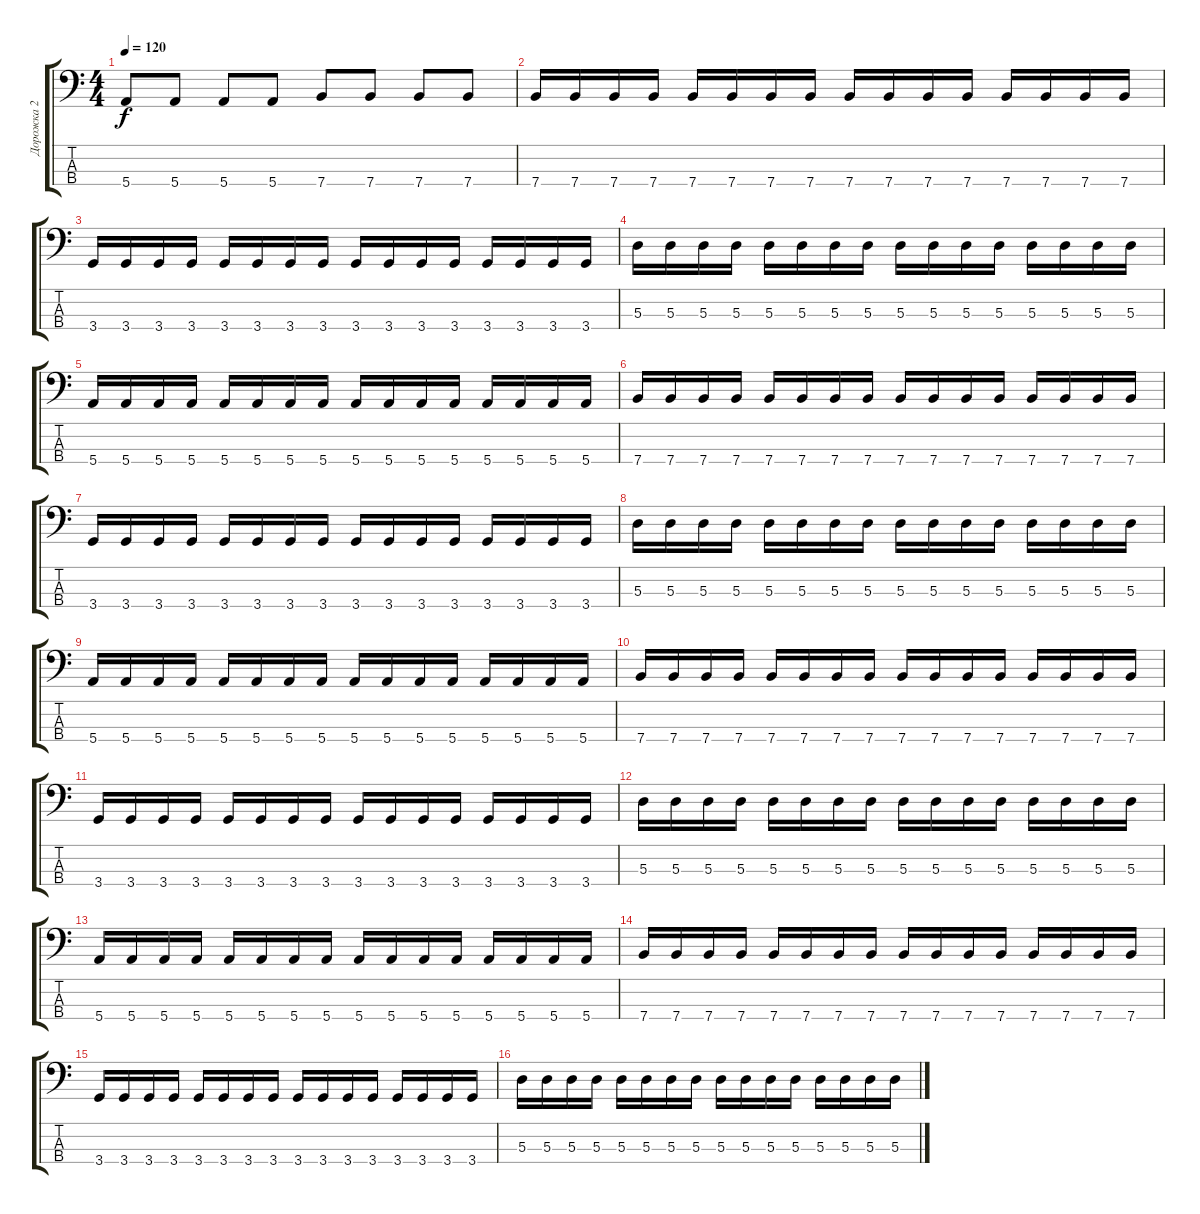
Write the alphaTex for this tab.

\track ("Дорожка 2" "Дорожка 2") {instrument electricbassfinger}
\staff {score tabs}
\tuning (G2 D2 A1 E1) {hide}
\ts (4 4)
\tempo 120
\clef f4
\ks c
5.4.8{dy f} 5.4.8 5.4.8 5.4.8 7.4.8 7.4.8 7.4.8 7.4.8 |
7.4.16 7.4.16 7.4.16 7.4.16 7.4.16 7.4.16 7.4.16 7.4.16 7.4.16 7.4.16 7.4.16 7.4.16 7.4.16 7.4.16 7.4.16 7.4.16 |
3.4.16 3.4.16 3.4.16 3.4.16 3.4.16 3.4.16 3.4.16 3.4.16 3.4.16 3.4.16 3.4.16 3.4.16 3.4.16 3.4.16 3.4.16 3.4.16 |
5.3.16 5.3.16 5.3.16 5.3.16 5.3.16 5.3.16 5.3.16 5.3.16 5.3.16 5.3.16 5.3.16 5.3.16 5.3.16 5.3.16 5.3.16 5.3.16 |
5.4.16 5.4.16 5.4.16 5.4.16 5.4.16 5.4.16 5.4.16 5.4.16 5.4.16 5.4.16 5.4.16 5.4.16 5.4.16 5.4.16 5.4.16 5.4.16 |
7.4.16 7.4.16 7.4.16 7.4.16 7.4.16 7.4.16 7.4.16 7.4.16 7.4.16 7.4.16 7.4.16 7.4.16 7.4.16 7.4.16 7.4.16 7.4.16 |
3.4.16 3.4.16 3.4.16 3.4.16 3.4.16 3.4.16 3.4.16 3.4.16 3.4.16 3.4.16 3.4.16 3.4.16 3.4.16 3.4.16 3.4.16 3.4.16 |
5.3.16 5.3.16 5.3.16 5.3.16 5.3.16 5.3.16 5.3.16 5.3.16 5.3.16 5.3.16 5.3.16 5.3.16 5.3.16 5.3.16 5.3.16 5.3.16 |
5.4.16 5.4.16 5.4.16 5.4.16 5.4.16 5.4.16 5.4.16 5.4.16 5.4.16 5.4.16 5.4.16 5.4.16 5.4.16 5.4.16 5.4.16 5.4.16 |
7.4.16 7.4.16 7.4.16 7.4.16 7.4.16 7.4.16 7.4.16 7.4.16 7.4.16 7.4.16 7.4.16 7.4.16 7.4.16 7.4.16 7.4.16 7.4.16 |
3.4.16 3.4.16 3.4.16 3.4.16 3.4.16 3.4.16 3.4.16 3.4.16 3.4.16 3.4.16 3.4.16 3.4.16 3.4.16 3.4.16 3.4.16 3.4.16 |
5.3.16 5.3.16 5.3.16 5.3.16 5.3.16 5.3.16 5.3.16 5.3.16 5.3.16 5.3.16 5.3.16 5.3.16 5.3.16 5.3.16 5.3.16 5.3.16 |
5.4.16 5.4.16 5.4.16 5.4.16 5.4.16 5.4.16 5.4.16 5.4.16 5.4.16 5.4.16 5.4.16 5.4.16 5.4.16 5.4.16 5.4.16 5.4.16 |
7.4.16 7.4.16 7.4.16 7.4.16 7.4.16 7.4.16 7.4.16 7.4.16 7.4.16 7.4.16 7.4.16 7.4.16 7.4.16 7.4.16 7.4.16 7.4.16 |
3.4.16 3.4.16 3.4.16 3.4.16 3.4.16 3.4.16 3.4.16 3.4.16 3.4.16 3.4.16 3.4.16 3.4.16 3.4.16 3.4.16 3.4.16 3.4.16 |
5.3.16 5.3.16 5.3.16 5.3.16 5.3.16 5.3.16 5.3.16 5.3.16 5.3.16 5.3.16 5.3.16 5.3.16 5.3.16 5.3.16 5.3.16 5.3.16
